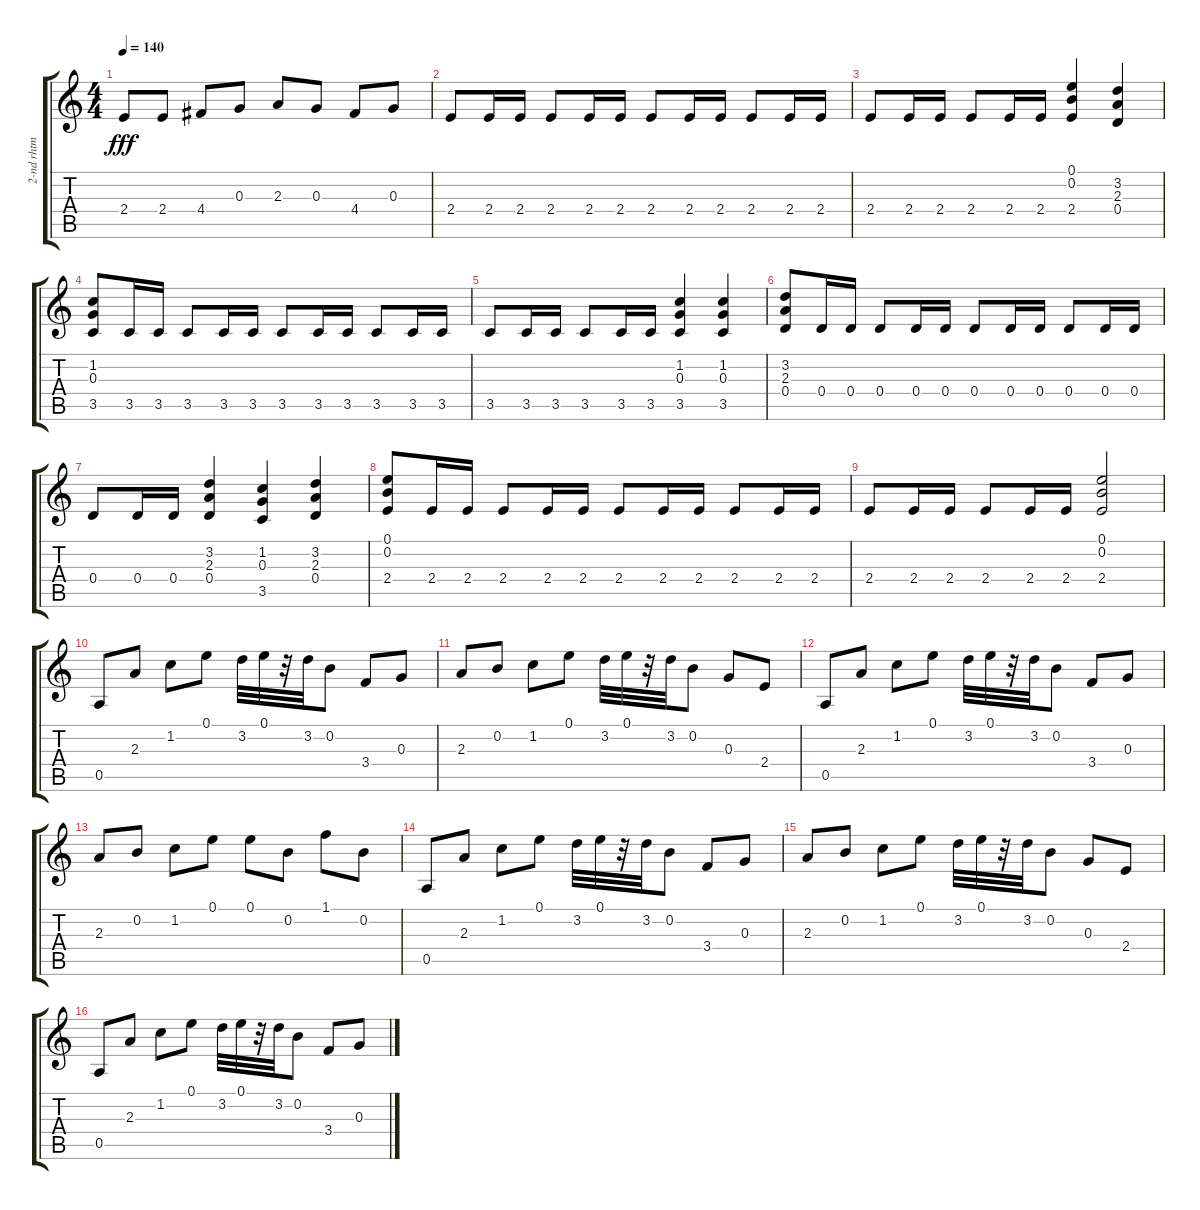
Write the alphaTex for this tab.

\track ("2-nd rhtm gtr" "2-nd rhtm ") {instrument overdrivenguitar}
\staff {score tabs}
\tuning (E4 B3 G3 D3 A2 E2) {hide}
\ts (4 4)
\tempo 140
\clef g2
\ks c
2.4.8{dy fff} 2.4.8 4.4.8 0.3.8 2.3.8 0.3.8 4.4.8 0.3.8 |
2.4.8 2.4.16 2.4.16 2.4.8 2.4.16 2.4.16 2.4.8 2.4.16 2.4.16 2.4.8 2.4.16 2.4.16 |
2.4.8 2.4.16 2.4.16 2.4.8 2.4.16 2.4.16 (0.1 0.2 2.4).4 (3.2 2.3 0.4).4 |
(1.2 0.3 3.5).8 3.5.16 3.5.16 3.5.8 3.5.16 3.5.16 3.5.8 3.5.16 3.5.16 3.5.8 3.5.16 3.5.16 |
3.5.8 3.5.16 3.5.16 3.5.8 3.5.16 3.5.16 (1.2 0.3 3.5).4 (1.2 0.3 3.5).4 |
(3.2 2.3 0.4).8 0.4.16 0.4.16 0.4.8 0.4.16 0.4.16 0.4.8 0.4.16 0.4.16 0.4.8 0.4.16 0.4.16 |
0.4.8 0.4.16 0.4.16 (3.2 2.3 0.4).4 (1.2 0.3 3.5).4 (3.2 2.3 0.4).4 |
(0.1 0.2 2.4).8 2.4.16 2.4.16 2.4.8 2.4.16 2.4.16 2.4.8 2.4.16 2.4.16 2.4.8 2.4.16 2.4.16 |
2.4.8 2.4.16 2.4.16 2.4.8 2.4.16 2.4.16 (0.1 0.2 2.4).2 |
0.5.8 2.3.8 1.2.8 0.1.8 3.2.32 0.1.32 r.32 3.2.32 0.2.8 3.4.8 0.3.8 |
2.3.8 0.2.8 1.2.8 0.1.8 3.2.32 0.1.32 r.32 3.2.32 0.2.8 0.3.8 2.4.8 |
0.5.8 2.3.8 1.2.8 0.1.8 3.2.32 0.1.32 r.32 3.2.32 0.2.8 3.4.8 0.3.8 |
2.3.8 0.2.8 1.2.8 0.1.8 0.1.8 0.2.8 1.1.8 0.2.8 |
0.5.8 2.3.8 1.2.8 0.1.8 3.2.32 0.1.32 r.32 3.2.32 0.2.8 3.4.8 0.3.8 |
2.3.8 0.2.8 1.2.8 0.1.8 3.2.32 0.1.32 r.32 3.2.32 0.2.8 0.3.8 2.4.8 |
0.5.8 2.3.8 1.2.8 0.1.8 3.2.32 0.1.32 r.32 3.2.32 0.2.8 3.4.8 0.3.8
